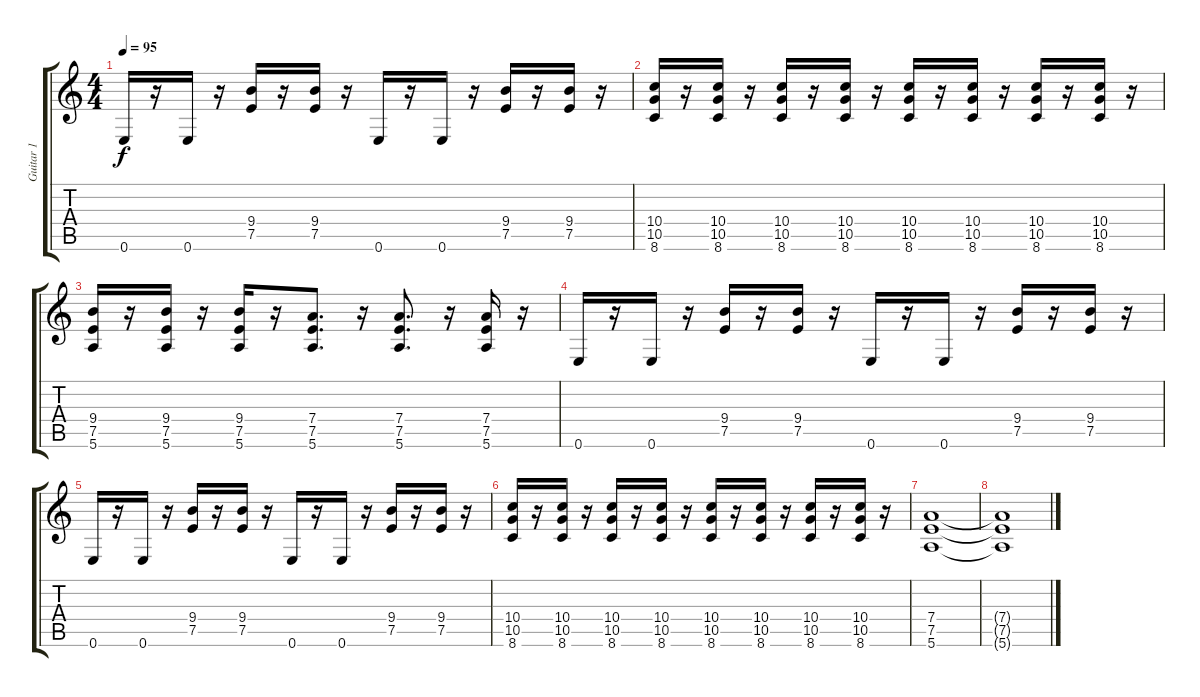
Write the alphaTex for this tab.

\track ("Guitar 1" "Guitar 1") {instrument electricguitarjazz}
\staff {score tabs}
\tuning (E4 B3 G3 D3 A2 E2) {hide}
\ts (4 4)
\tempo 95
\clef g2
\ks c
0.6.16{dy f} r.16 0.6.16 r.16 (9.4 7.5).16 r.16 (9.4 7.5).16 r.16 0.6.16 r.16 0.6.16 r.16 (9.4 7.5).16 r.16 (9.4 7.5).16 r.16 |
(10.4 10.5 8.6).16 r.16 (10.4 10.5 8.6).16 r.16 (10.4 10.5 8.6).16 r.16 (10.4 10.5 8.6).16 r.16 (10.4 10.5 8.6).16 r.16 (10.4 10.5 8.6).16 r.16 (10.4 10.5 8.6).16 r.16 (10.4 10.5 8.6).16 r.16 |
(9.4 7.5 5.6).16 r.16 (9.4 7.5 5.6).16 r.16 (9.4 7.5 5.6).16 r.16 (7.4 7.5 5.6).8{d} r.16 (7.4 7.5 5.6).8{d} r.16 (7.4 7.5 5.6).16 r.16 |
0.6.16 r.16 0.6.16 r.16 (9.4 7.5).16 r.16 (9.4 7.5).16 r.16 0.6.16 r.16 0.6.16 r.16 (9.4 7.5).16 r.16 (9.4 7.5).16 r.16 |
0.6.16 r.16 0.6.16 r.16 (9.4 7.5).16 r.16 (9.4 7.5).16 r.16 0.6.16 r.16 0.6.16 r.16 (9.4 7.5).16 r.16 (9.4 7.5).16 r.16 |
(10.4 10.5 8.6).16 r.16 (10.4 10.5 8.6).16 r.16 (10.4 10.5 8.6).16 r.16 (10.4 10.5 8.6).16 r.16 (10.4 10.5 8.6).16 r.16 (10.4 10.5 8.6).16 r.16 (10.4 10.5 8.6).16 r.16 (10.4 10.5 8.6).16 r.16 |
(7.4 7.5 5.6).1 |
(7.4{t} 7.5{t} 5.6{t}).1
